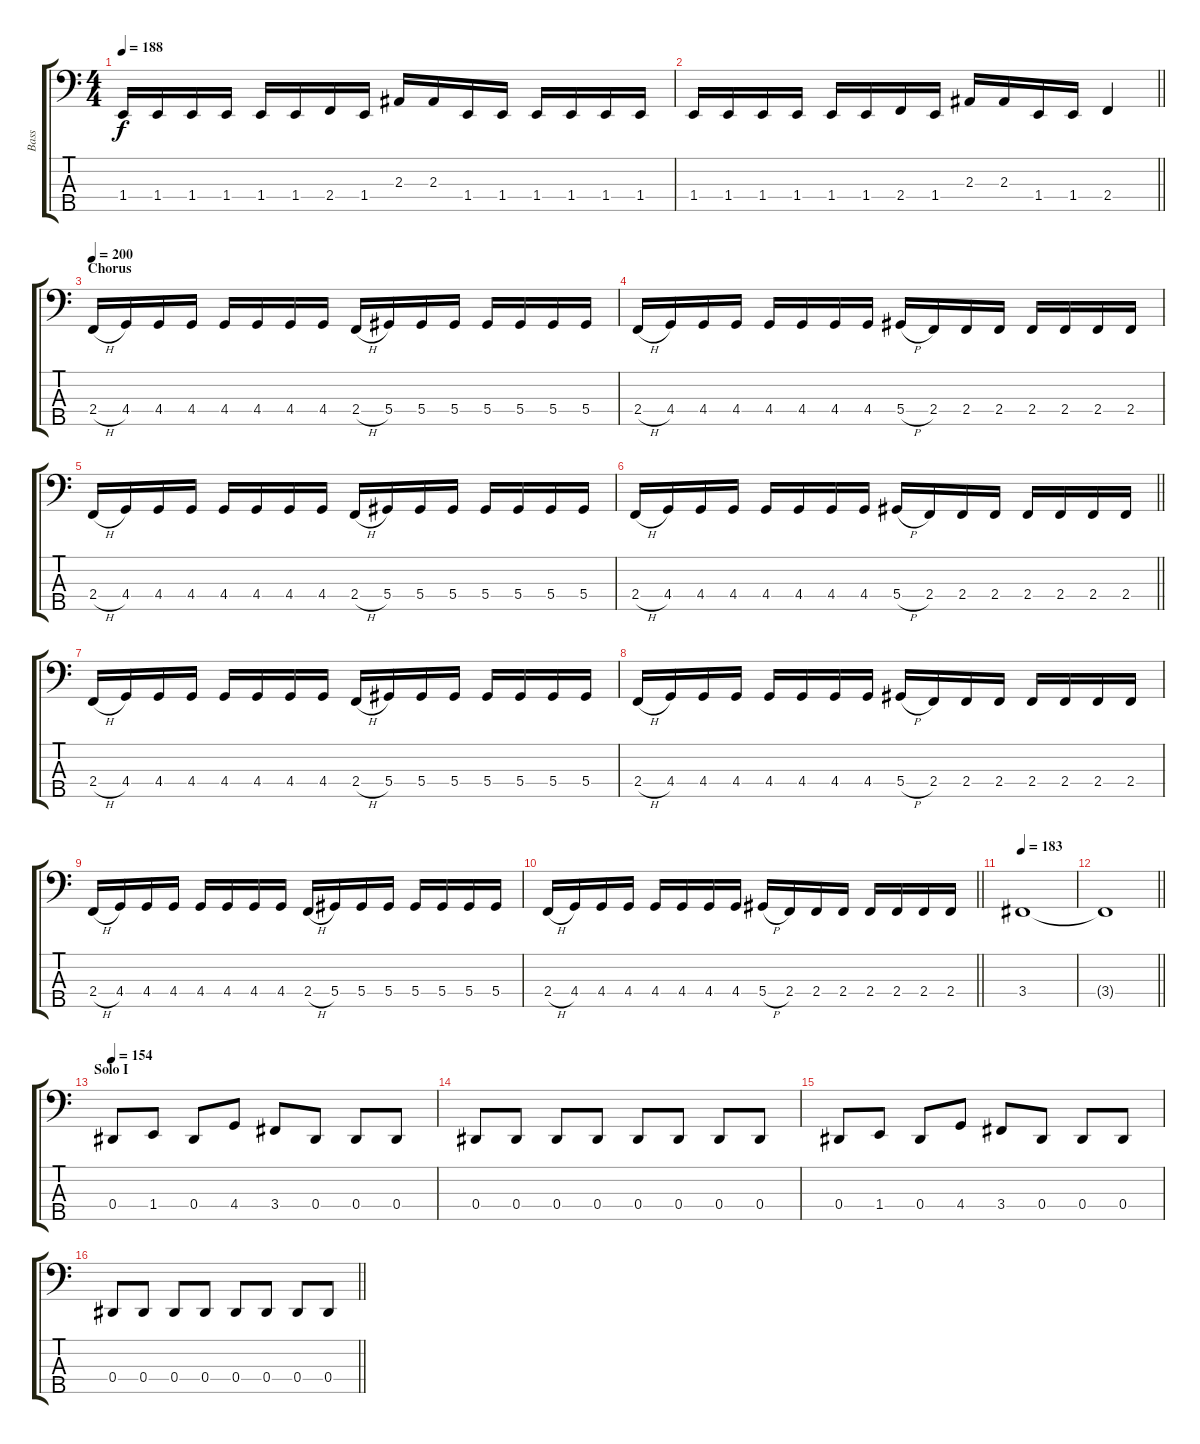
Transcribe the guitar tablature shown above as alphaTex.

\track ("Bass" "Bass") {instrument electricbassfinger}
\staff {score tabs}
\tuning (Gb2 Db2 Ab1 Eb1 Bb0) {hide}
\ts (4 4)
\tempo 188
\clef f4
\ks c
1.4.16{dy f} 1.4.16 1.4.16 1.4.16 1.4.16 1.4.16 2.4.16 1.4.16 2.3.16 2.3.16 1.4.16 1.4.16 1.4.16 1.4.16 1.4.16 1.4.16 |
\barLineRight lightlight
1.4.16 1.4.16 1.4.16 1.4.16 1.4.16 1.4.16 2.4.16 1.4.16 2.3.16 2.3.16 1.4.16 1.4.16 2.4.4 |
\section ("" "Chorus")
\tempo 200
2.4{h}.16 4.4.16 4.4.16 4.4.16 4.4.16 4.4.16 4.4.16 4.4.16 2.4{h}.16 5.4.16 5.4.16 5.4.16 5.4.16 5.4.16 5.4.16 5.4.16 |
2.4{h}.16 4.4.16 4.4.16 4.4.16 4.4.16 4.4.16 4.4.16 4.4.16 5.4{h}.16 2.4.16 2.4.16 2.4.16 2.4.16 2.4.16 2.4.16 2.4.16 |
2.4{h}.16 4.4.16 4.4.16 4.4.16 4.4.16 4.4.16 4.4.16 4.4.16 2.4{h}.16 5.4.16 5.4.16 5.4.16 5.4.16 5.4.16 5.4.16 5.4.16 |
\barLineRight lightlight
2.4{h}.16 4.4.16 4.4.16 4.4.16 4.4.16 4.4.16 4.4.16 4.4.16 5.4{h}.16 2.4.16 2.4.16 2.4.16 2.4.16 2.4.16 2.4.16 2.4.16 |
\section ("" "")
2.4{h}.16 4.4.16 4.4.16 4.4.16 4.4.16 4.4.16 4.4.16 4.4.16 2.4{h}.16 5.4.16 5.4.16 5.4.16 5.4.16 5.4.16 5.4.16 5.4.16 |
2.4{h}.16 4.4.16 4.4.16 4.4.16 4.4.16 4.4.16 4.4.16 4.4.16 5.4{h}.16 2.4.16 2.4.16 2.4.16 2.4.16 2.4.16 2.4.16 2.4.16 |
2.4{h}.16 4.4.16 4.4.16 4.4.16 4.4.16 4.4.16 4.4.16 4.4.16 2.4{h}.16 5.4.16 5.4.16 5.4.16 5.4.16 5.4.16 5.4.16 5.4.16 |
\barLineRight lightlight
2.4{h}.16 4.4.16 4.4.16 4.4.16 4.4.16 4.4.16 4.4.16 4.4.16 5.4{h}.16 2.4.16 2.4.16 2.4.16 2.4.16 2.4.16 2.4.16 2.4.16 |
\section ("" "")
\tempo 183
3.4.1 |
\barLineRight lightlight
3.4{t}.1 |
\section ("" "Solo I")
\tempo 154
0.4.8 1.4.8 0.4.8 4.4.8 3.4.8 0.4.8 0.4.8 0.4.8 |
0.4.8 0.4.8 0.4.8 0.4.8 0.4.8 0.4.8 0.4.8 0.4.8 |
0.4.8 1.4.8 0.4.8 4.4.8 3.4.8 0.4.8 0.4.8 0.4.8 |
\barLineRight lightlight
0.4.8 0.4.8 0.4.8 0.4.8 0.4.8 0.4.8 0.4.8 0.4.8
